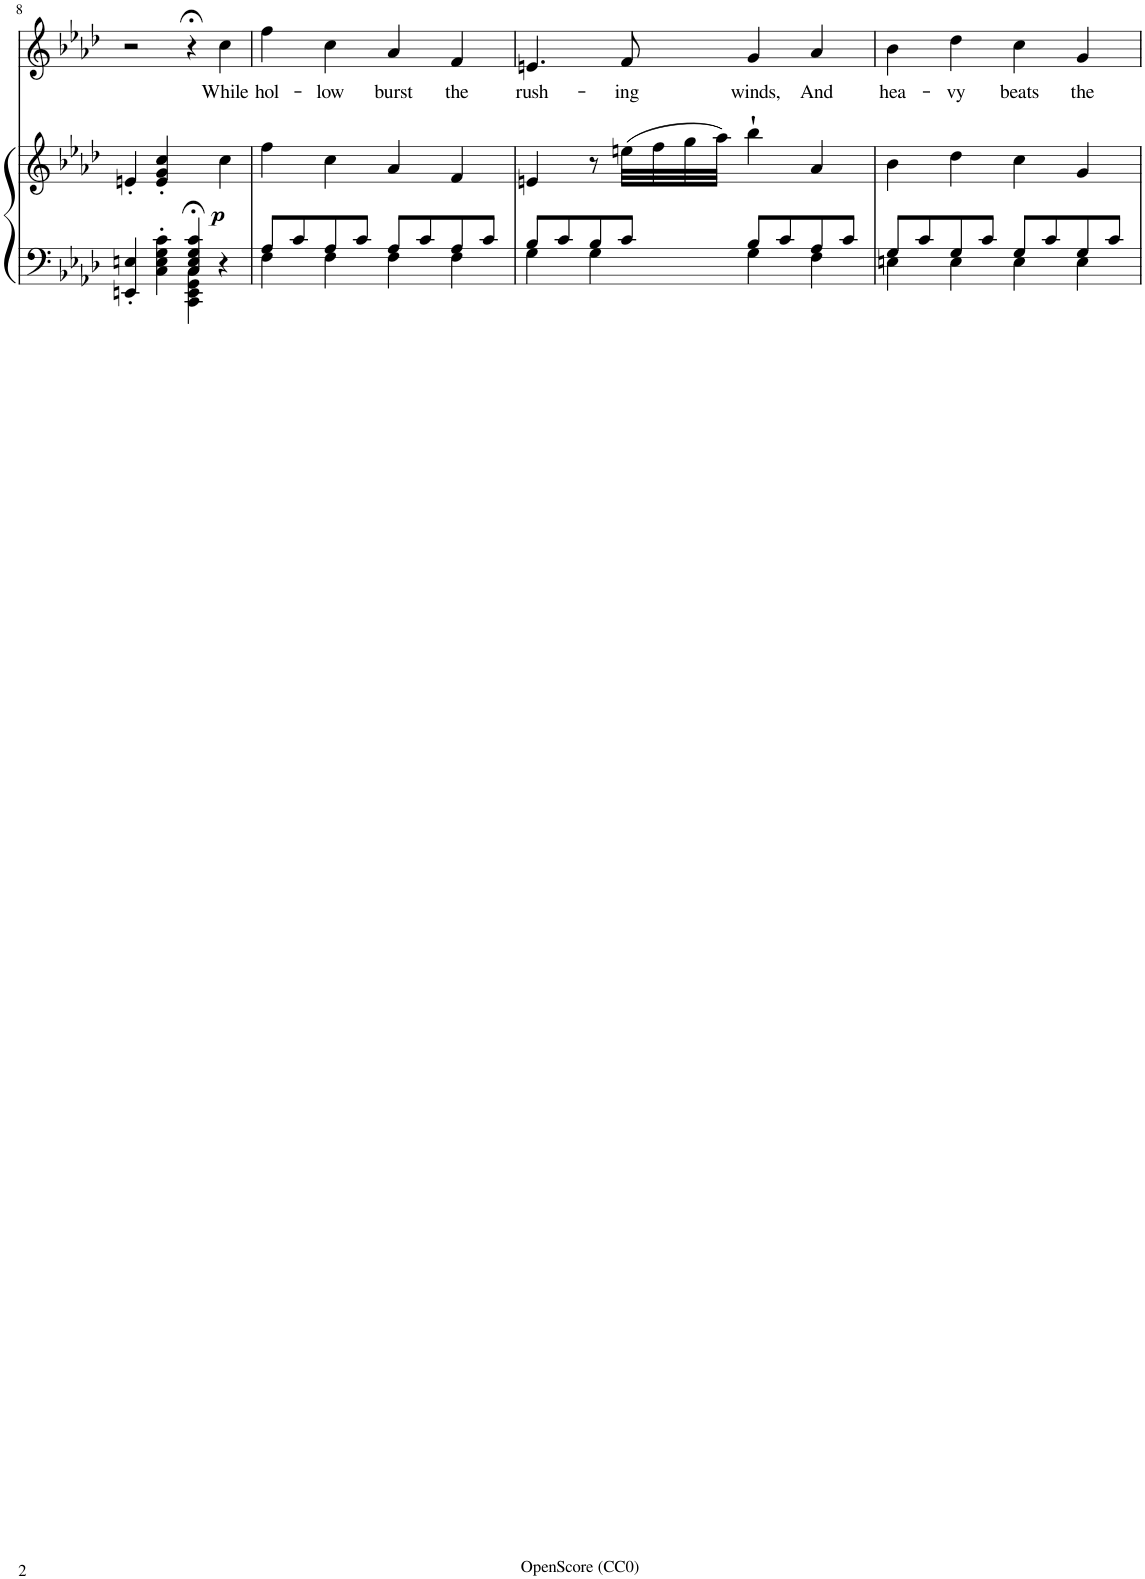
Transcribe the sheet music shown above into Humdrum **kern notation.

**kern	**kern	**dynam	**kern	**text
*part2	*part2	*part2	*part1	*part1
*staff3	*staff2	*staff2/3	*staff1	*staff1
*I"Piano	*	*	*I"Voice	*
*I'Pno	*	*	*	*
!!LO:PB:g=z
*clefF4	*clefG2	*	*clefG2	*
*k[b-e-a-d-]	*k[b-e-a-d-]	*	*k[b-e-a-d-]	*
*M4/4	*M4/4	*	*M4/4	*
*met(c)	*met(c)	*	*met(c)	*
=8	=8	=8	=8	=8
*^	*	*	*	*
2ryy	4EEn/' 4En/'	4en'/	.	2r	.
.	4C\' 4E\' 4G\' 4c\'	4e/' 4g/' 4cc/'	.	.	.
4C/ 4E/ 4G/ 4c/	4CC\;< 4EE\;< 4GG\;< 4C\;<	4ryy	.	4r;<	.
!	!	!	!LO:DY:b	!	!LO:LY:b
4ryy	4r	4cc\	p	4cc\	While
=9	=9	=9	=9	=9	=9
!	!	!	!	!	!LO:LY:b
8A-/L	4F\	4ff\	.	4ff\	hol-
8c/	.	.	.	.	.
!	!	!	!	!	!LO:LY:b
8A-/	4F\	4cc\	.	4cc\	-low
8c/J	.	.	.	.	.
!	!	!	!	!	!LO:LY:b
8A-/L	4F\	4a-/	.	4a-/	burst
8c/	.	.	.	.	.
!	!	!	!	!	!LO:LY:b
8A-/	4F\	4f/	.	4f/	the
8c/J	.	.	.	.	.
=10	=10	=10	=10	=10	=10
!	!	!	!	!	!LO:LY:b
8B-/L	4G\	4en/	.	4.en/	rush-
8c/	.	.	.	.	.
8B-/	4G\	8r	.	.	.
!	!	!	!	!	!LO:LY:b
8c/J	.	(32een\LLL	.	8f/	-ing
.	.	32ff\	.	.	.
.	.	32gg\	.	.	.
.	.	32aa-\JJJ)	.	.	.
!	!	!	!	!	!LO:LY:b
8B-/L	4G\	4bb-`\	.	4g/	winds,
8c/	.	.	.	.	.
!	!	!	!	!	!LO:LY:b
8A-/	4F\	4a-/	.	4a-/	And
8c/J	.	.	.	.	.
=11	=11	=11	=11	=11	=11
!	!	!	!	!	!LO:LY:b
8G/L	4En\	4b-\	.	4b-\	hea-
8c/	.	.	.	.	.
!	!	!	!	!	!LO:LY:b
8G/	4E\	4dd-\	.	4dd-\	-vy
8c/J	.	.	.	.	.
!	!	!	!	!	!LO:LY:b
8G/L	4E\	4cc\	.	4cc\	beats
8c/	.	.	.	.	.
!	!	!	!	!	!LO:LY:b
8G/	4E\	4g/	.	4g/	the
8c/J	.	.	.	.	.
*v	*v	*	*	*	*
=	=	=	=	=
*-	*-	*-	*-	*-
